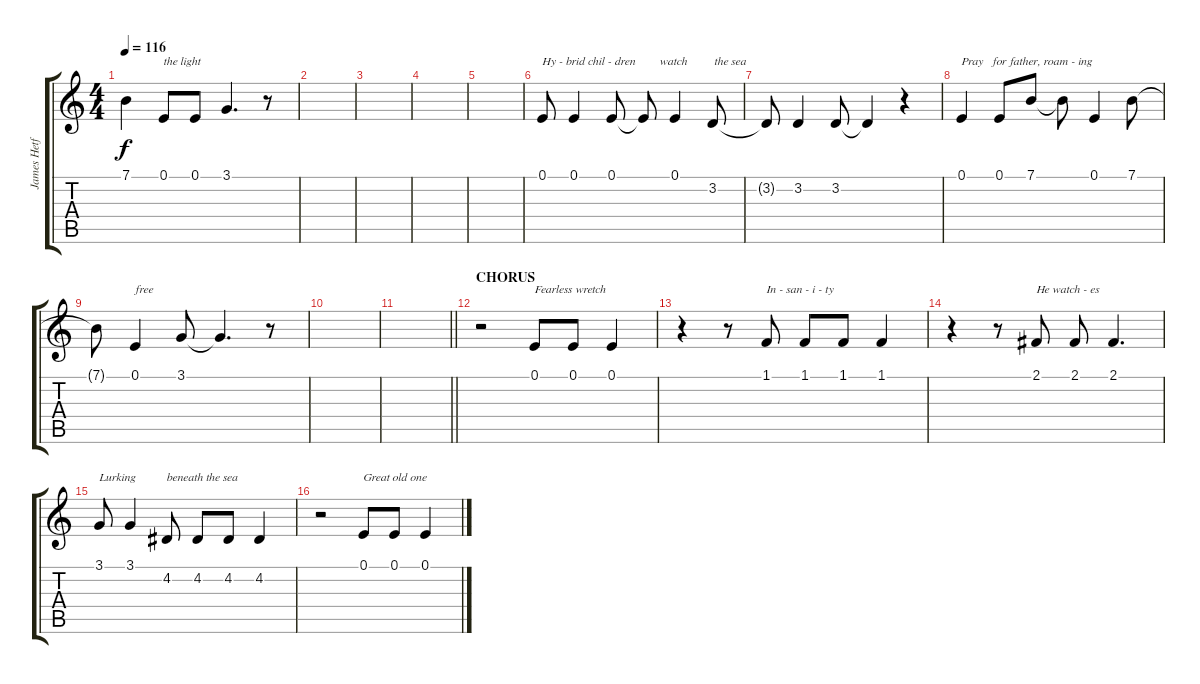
\track ("James Hetfeild (Vocals)" "James Hetf") {instrument sopranosax}
\staff {score tabs}
\tuning (E4 B3 G3 D3 A2 D2) {hide}
\ts (4 4)
\tempo 116
\clef g2
\ks c
7.1{t}.4{dy f} 0.1.8{txt "the light"} 0.1.8 3.1.4{d} r.8 |
|
|
|
|
0.1.8{txt "Hy - brid chil - dren        watch         the sea"} 0.1.4 0.1.8 0.1{t}.8 0.1.4 3.2.8 |
3.2{t}.8 3.2.4 3.2.8 3.2{t}.4 r.4 |
0.1.4{txt "Pray   for father, roam - ing"} 0.1.8 7.1.8 7.1{t}.8 0.1.4 7.1.8 |
7.1{t}.8 0.1.4{txt "free"} 3.1.8 3.1{t}.4{d} r.8 |
|
\barLineRight lightlight
|
\section ("" "CHORUS")
r.2 0.1.8{txt "Fearless wretch"} 0.1.8 0.1.4 |
r.4 r.8 1.1.8{txt "In - san - i - ty"} 1.1.8 1.1.8 1.1.4 |
r.4 r.8 2.1.8{txt "He watch - es"} 2.1.8 2.1.4{d} |
3.1.8{txt "Lurking"} 3.1.4 4.2.8{txt "beneath the sea"} 4.2.8 4.2.8 4.2.4 |
r.2 0.1.8{txt "Great old one"} 0.1.8 0.1.4
